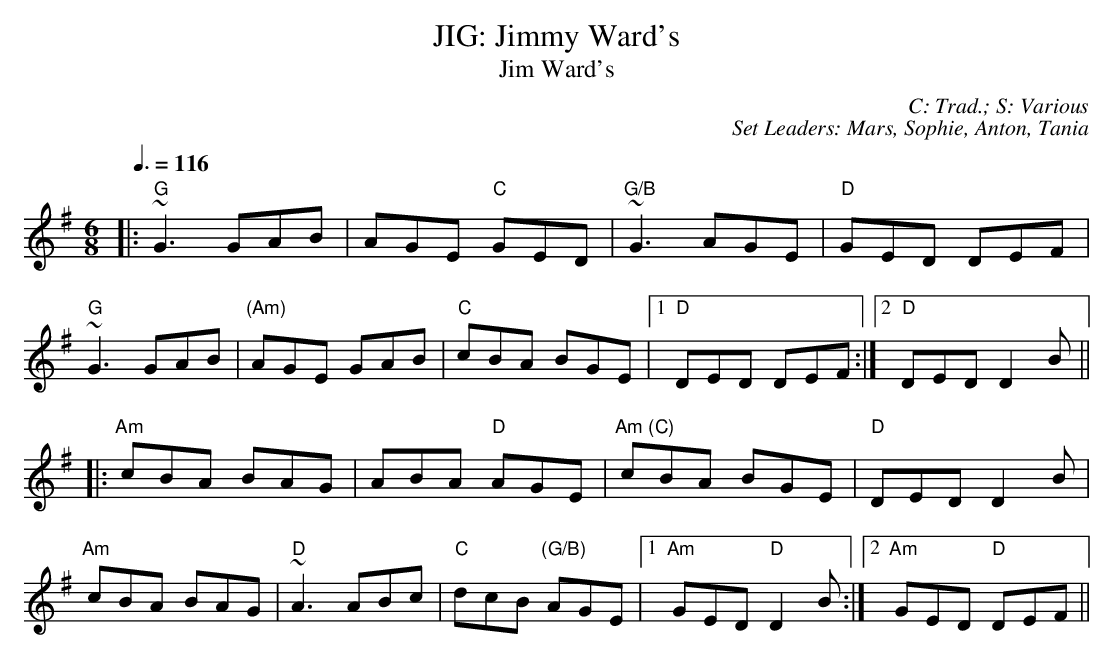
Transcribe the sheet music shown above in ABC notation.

X:1
T: JIG: Jimmy Ward's
T: Jim Ward's
C: C: Trad.; S: Various
C: Set Leaders: Mars, Sophie, Anton, Tania
M: 6/8
L: 1/8
Q: 3/8=116
K: Gmaj
|:"G"~G3 GAB|AGE "C"GED|"G/B"~G3 AGE|"D"GED DEF|
"G"~G3 GAB|"(Am)"AGE GAB|"C"cBA BGE|1 "D"DED DEF:|2 "D"DED D2B||
|:"Am"cBA BAG|ABA "D"AGE|"Am (C)"cBA BGE|"D"DED D2B|
"Am"cBA BAG|"D"~A3 ABc|"C"dcB "(G/B)"AGE|1 "Am"GED "D"D2B:|2 "Am"GED "D"DEF||
